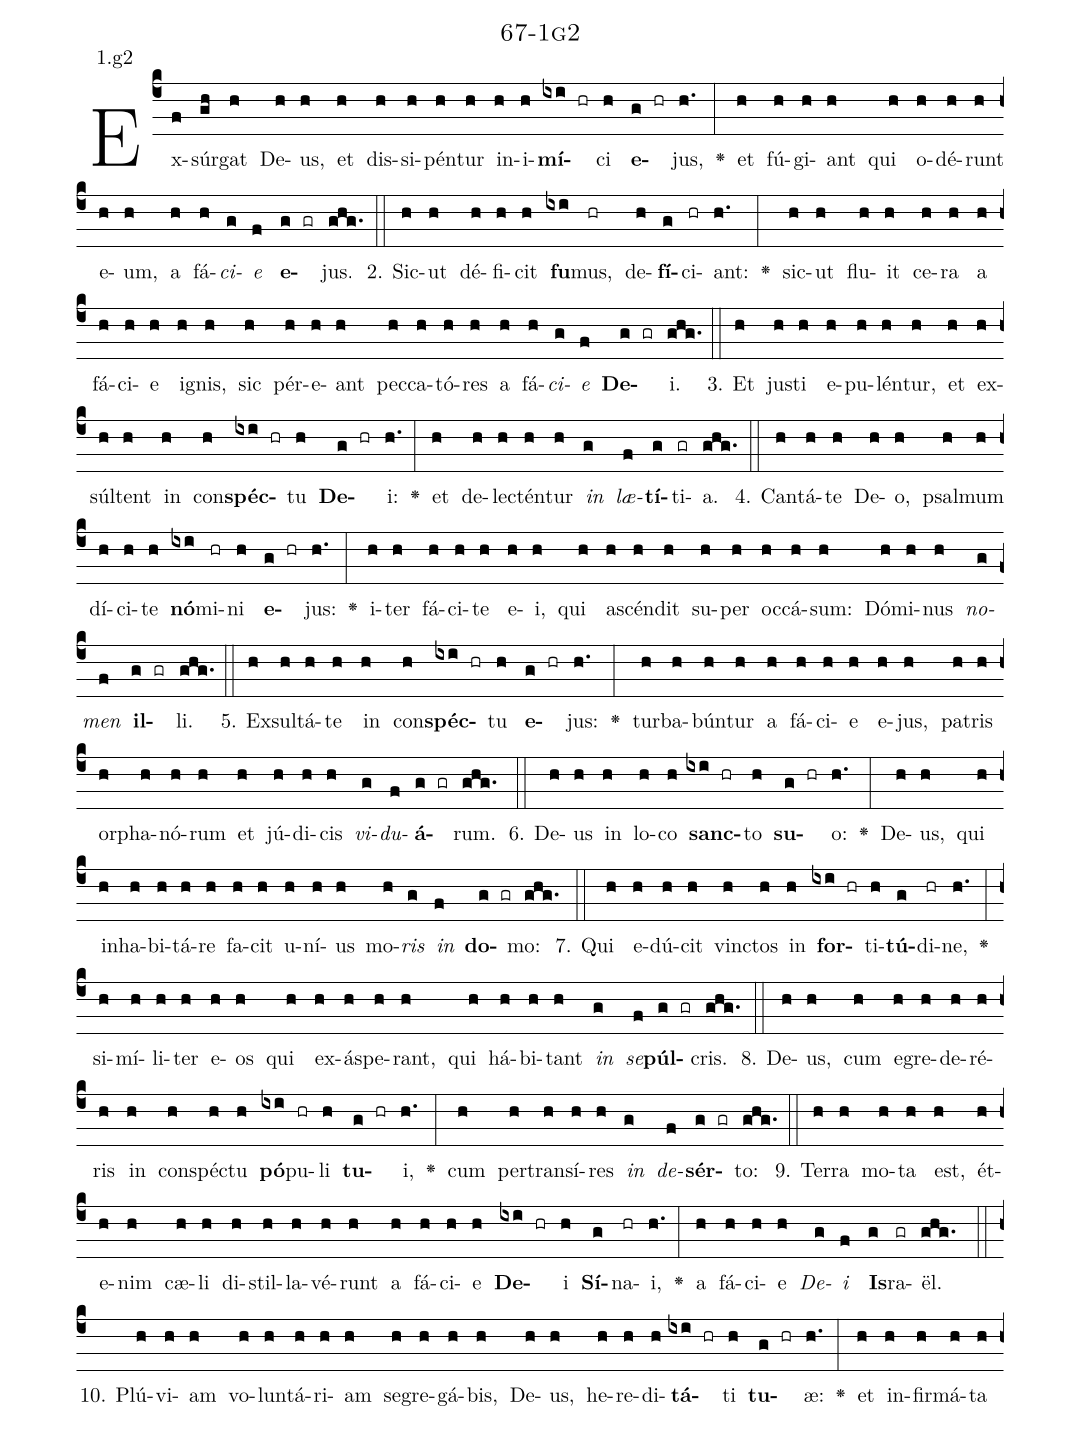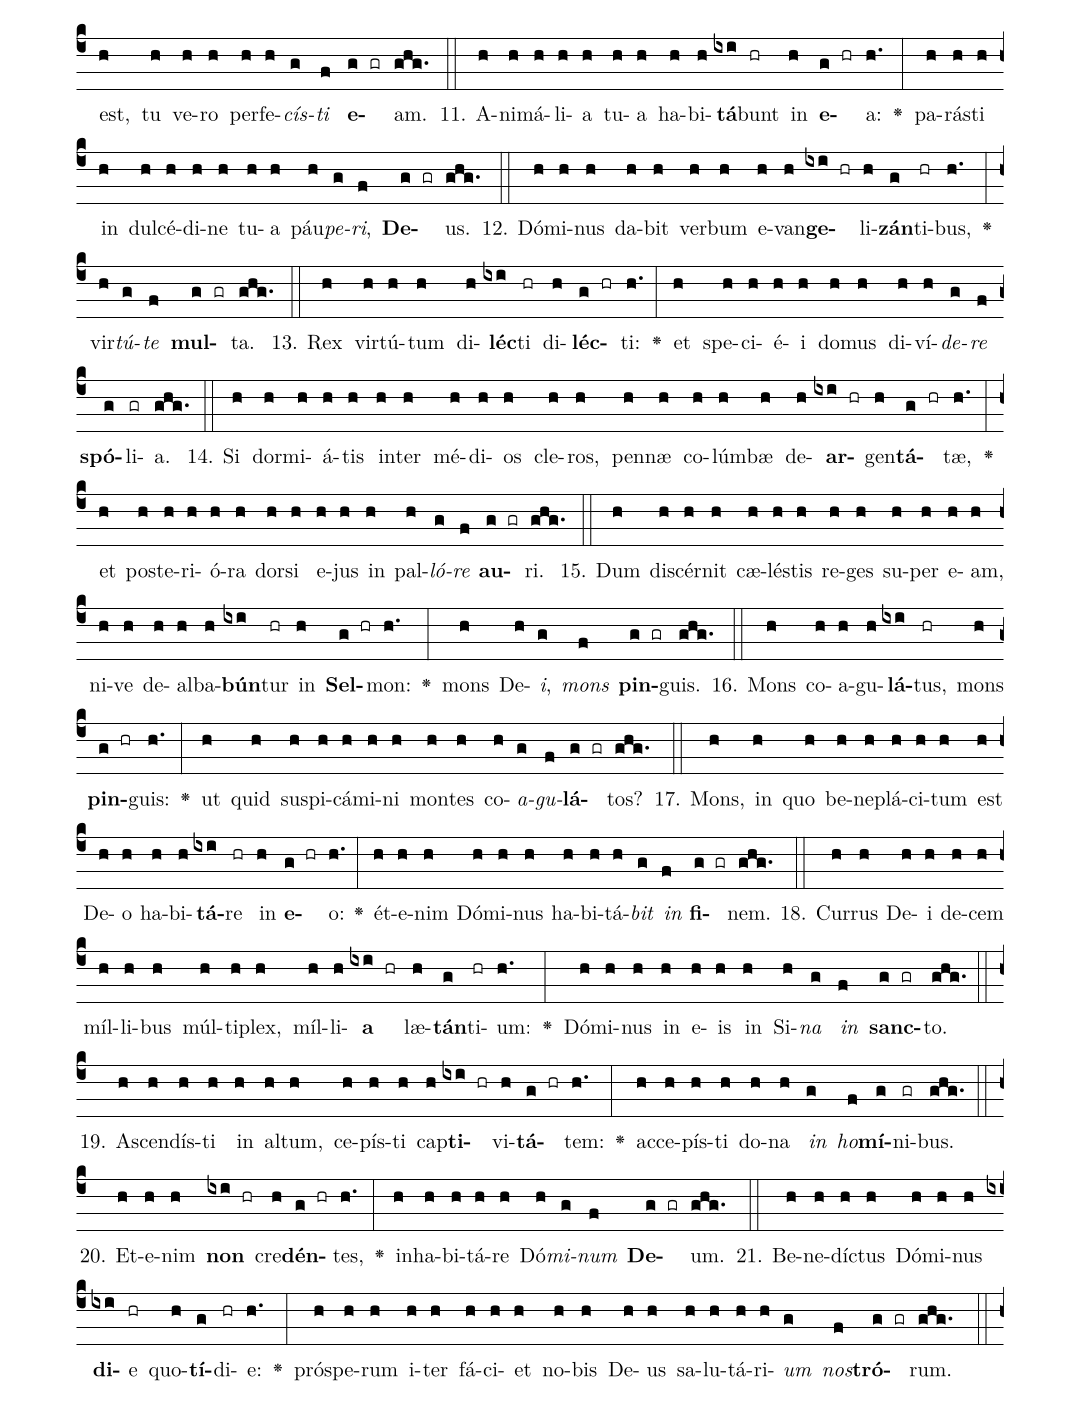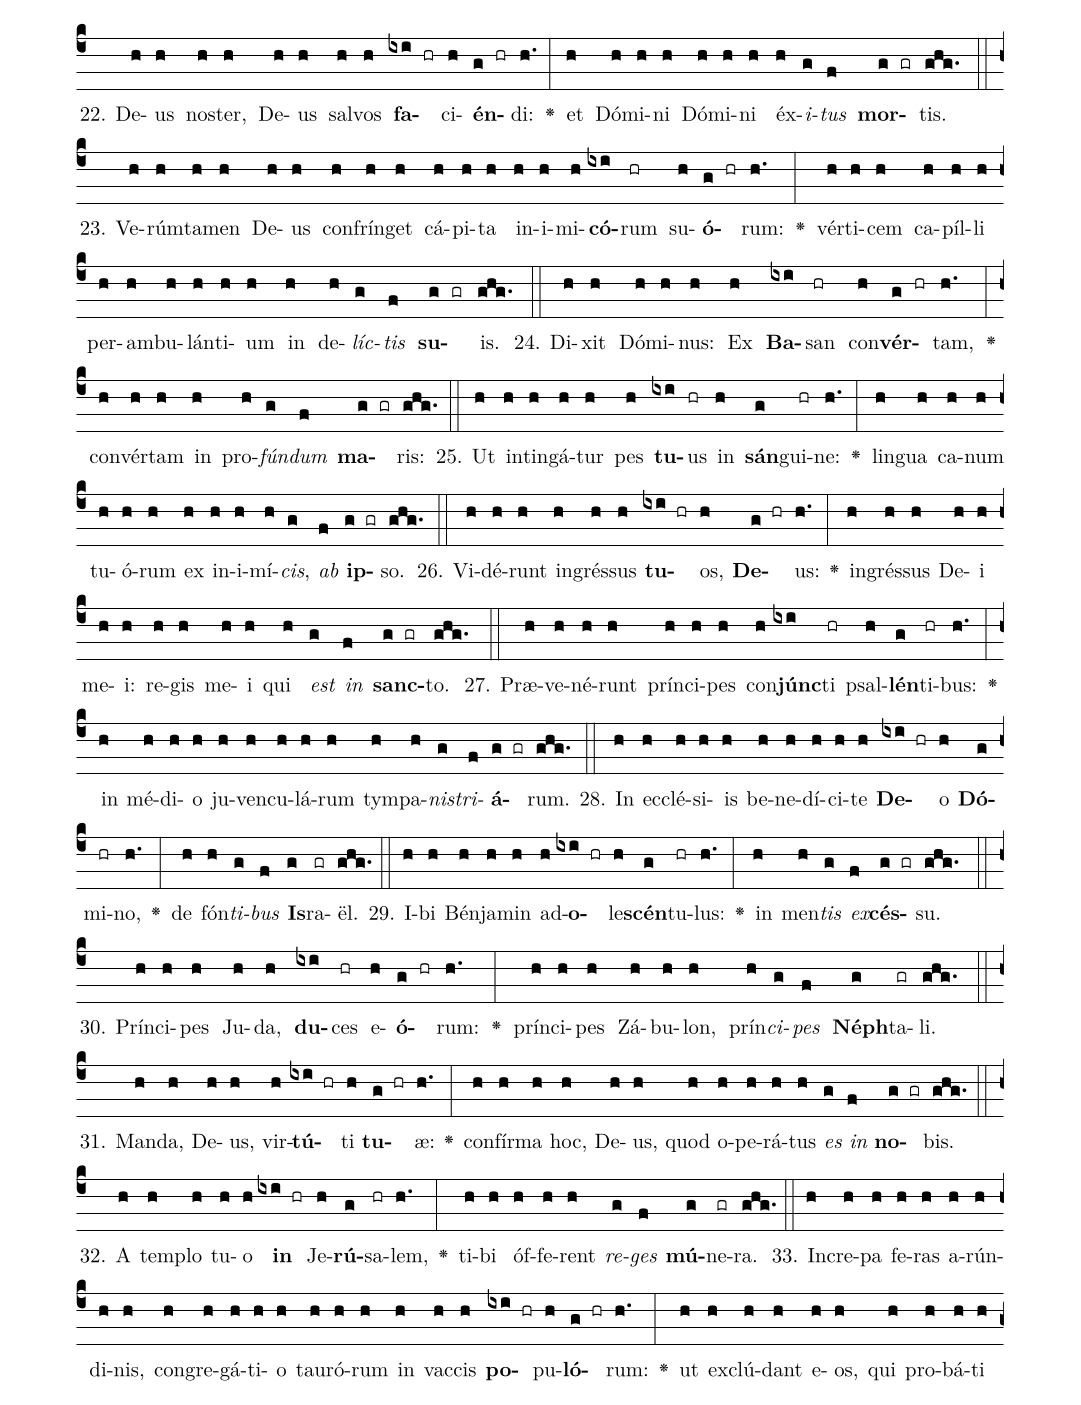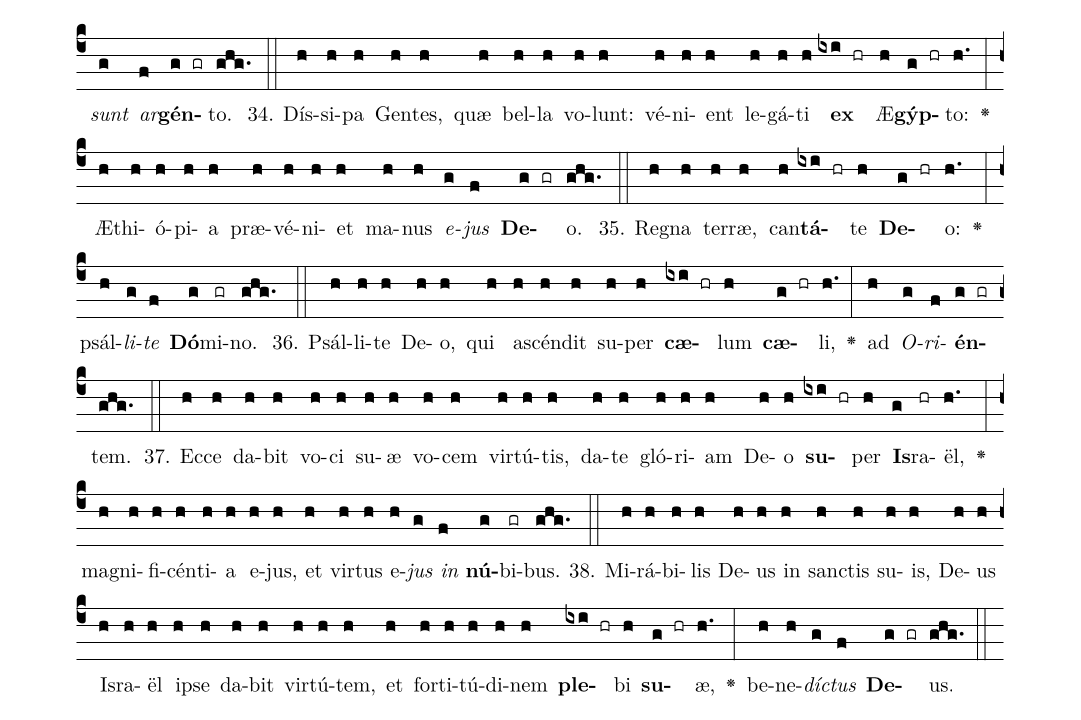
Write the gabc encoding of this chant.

name: 67-1g2;
annotation: 1.g2;
%%
(c4)Ex(f)súr(gh)gat(h) De(h)us,(h) et(h) dis(h)si(h)pén(h)tur(h) in(h)i(h)<b>mí</b>(ixi hr)ci(h) <b>e</b>(g hr)jus,(h.) <v>\greheightstar</v>(:) et(h) fú(h)gi(h)ant(h) qui(h) o(h)dé(h)runt(h) e(h)um,(h) a(h) fá(h)<i>ci</i>(g)<i>e</i>(f) <b>e</b>(g gr)jus.(ghg.) (::)
2. Sic(h)ut(h) dé(h)fi(h)cit(h) <b>fu</b>(ixi)mus,(hr) de(h)<b>fí</b>(g)ci(hr)ant:(h.) <v>\greheightstar</v>(:) sic(h)ut(h) flu(h)it(h) ce(h)ra(h) a(h) fá(h)ci(h)e(h) i(h)gnis,(h) sic(h) pér(h)e(h)ant(h) pec(h)ca(h)tó(h)res(h) a(h) fá(h)<i>ci</i>(g)<i>e</i>(f) <b>De</b>(g gr)i.(ghg.) (::)
3. Et(h) jus(h)ti(h) e(h)pu(h)lén(h)tur,(h) et(h) ex(h)súl(h)tent(h) in(h) con(h)<b>spéc</b>(ixi hr)tu(h) <b>De</b>(g hr)i:(h.) <v>\greheightstar</v>(:) et(h) de(h)lec(h)tén(h)tur(h) <i>in</i>(g) <i>læ</i>(f)<b>tí</b>(g)ti(gr)a.(ghg.) (::)
4. Can(h)tá(h)te(h) De(h)o,(h) psal(h)mum(h) dí(h)ci(h)te(h) <b>nó</b>(ixi)mi(hr)ni(h) <b>e</b>(g hr)jus:(h.) <v>\greheightstar</v>(:) i(h)ter(h) fá(h)ci(h)te(h) e(h)i,(h) qui(h) a(h)scén(h)dit(h) su(h)per(h) oc(h)cá(h)sum:(h) Dó(h)mi(h)nus(h) <i>no</i>(g)<i>men</i>(f) <b>il</b>(g gr)li.(ghg.) (::)
5. Ex(h)sul(h)tá(h)te(h) in(h) con(h)<b>spéc</b>(ixi hr)tu(h) <b>e</b>(g hr)jus:(h.) <v>\greheightstar</v>(:) tur(h)ba(h)bún(h)tur(h) a(h) fá(h)ci(h)e(h) e(h)jus,(h) pa(h)tris(h) or(h)pha(h)nó(h)rum(h) et(h) jú(h)di(h)cis(h) <i>vi</i>(g)<i>du</i>(f)<b>á</b>(g gr)rum.(ghg.) (::)
6. De(h)us(h) in(h) lo(h)co(h) <b>sanc</b>(ixi hr)to(h) <b>su</b>(g hr)o:(h.) <v>\greheightstar</v>(:) De(h)us,(h) qui(h) in(h)ha(h)bi(h)tá(h)re(h) fa(h)cit(h) u(h)ní(h)us(h) mo(h)<i>ris</i>(g) <i>in</i>(f) <b>do</b>(g gr)mo:(ghg.) (::)
7. Qui(h) e(h)dú(h)cit(h) vinc(h)tos(h) in(h) <b>for</b>(ixi hr)ti(h)<b>tú</b>(g)di(hr)ne,(h.) <v>\greheightstar</v>(:) si(h)mí(h)li(h)ter(h) e(h)os(h) qui(h) ex(h)ás(h)pe(h)rant,(h) qui(h) há(h)bi(h)tant(h) <i>in</i>(g) <i>se</i>(f)<b>púl</b>(g gr)cris.(ghg.) (::)
8. De(h)us,(h) cum(h) e(h)gre(h)de(h)ré(h)ris(h) in(h) con(h)spéc(h)tu(h) <b>pó</b>(ixi)pu(hr)li(h) <b>tu</b>(g hr)i,(h.) <v>\greheightstar</v>(:) cum(h) per(h)trans(h)í(h)res(h) <i>in</i>(g) <i>de</i>(f)<b>sér</b>(g gr)to:(ghg.) (::)
9. Ter(h)ra(h) mo(h)ta(h) est,(h) ét(h)e(h)nim(h) cæ(h)li(h) di(h)stil(h)la(h)vé(h)runt(h) a(h) fá(h)ci(h)e(h) <b>De</b>(ixi hr)i(h) <b>Sí</b>(g)na(hr)i,(h.) <v>\greheightstar</v>(:) a(h) fá(h)ci(h)e(h) <i>De</i>(g)<i>i</i>(f) <b>Is</b>(g)ra(gr)ël.(ghg.) (::)
10. Plú(h)vi(h)am(h) vo(h)lun(h)tá(h)ri(h)am(h) se(h)gre(h)gá(h)bis,(h) De(h)us,(h) he(h)re(h)di(h)<b>tá</b>(ixi hr)ti(h) <b>tu</b>(g hr)æ:(h.) <v>\greheightstar</v>(:) et(h) in(h)fir(h)má(h)ta(h) est,(h) tu(h) ve(h)ro(h) per(h)fe(h)<i>cís</i>(g)<i>ti</i>(f) <b>e</b>(g gr)am.(ghg.) (::)
11. A(h)ni(h)má(h)li(h)a(h) tu(h)a(h) ha(h)bi(h)<b>tá</b>(ixi)bunt(hr) in(h) <b>e</b>(g hr)a:(h.) <v>\greheightstar</v>(:) pa(h)rás(h)ti(h) in(h) dul(h)cé(h)di(h)ne(h) tu(h)a(h) páu(h)<i>pe</i>(g)<i>ri</i>,(f) <b>De</b>(g gr)us.(ghg.) (::)
12. Dó(h)mi(h)nus(h) da(h)bit(h) ver(h)bum(h) e(h)van(h)<b>ge</b>(ixi hr)li(h)<b>zán</b>(g)ti(hr)bus,(h.) <v>\greheightstar</v>(:) vir(h)<i>tú</i>(g)<i>te</i>(f) <b>mul</b>(g gr)ta.(ghg.) (::)
13. Rex(h) vir(h)tú(h)tum(h) di(h)<b>léc</b>(ixi)ti(hr) di(h)<b>léc</b>(g hr)ti:(h.) <v>\greheightstar</v>(:) et(h) spe(h)ci(h)é(h)i(h) do(h)mus(h) di(h)ví(h)<i>de</i>(g)<i>re</i>(f) <b>spó</b>(g)li(gr)a.(ghg.) (::)
14. Si(h) dor(h)mi(h)á(h)tis(h) in(h)ter(h) mé(h)di(h)os(h) cle(h)ros,(h) pen(h)næ(h) co(h)lúm(h)bæ(h) de(h)<b>ar</b>(ixi hr)gen(h)<b>tá</b>(g hr)tæ,(h.) <v>\greheightstar</v>(:) et(h) post(h)e(h)ri(h)ó(h)ra(h) dor(h)si(h) e(h)jus(h) in(h) pal(h)<i>ló</i>(g)<i>re</i>(f) <b>au</b>(g gr)ri.(ghg.) (::)
15. Dum(h) di(h)scér(h)nit(h) cæ(h)lés(h)tis(h) re(h)ges(h) su(h)per(h) e(h)am,(h) ni(h)ve(h) de(h)al(h)ba(h)<b>bún</b>(ixi)tur(hr) in(h) <b>Sel</b>(g hr)mon:(h.) <v>\greheightstar</v>(:) mons(h) De(h)<i>i</i>,(g) <i>mons</i>(f) <b>pin</b>(g gr)guis.(ghg.) (::)
16. Mons(h) co(h)a(h)gu(h)<b>lá</b>(ixi)tus,(hr) mons(h) <b>pin</b>(g hr)guis:(h.) <v>\greheightstar</v>(:) ut(h) quid(h) su(h)spi(h)cá(h)mi(h)ni(h) mon(h)tes(h) co(h)<i>a</i>(g)<i>gu</i>(f)<b>lá</b>(g gr)tos?(ghg.) (::)
17. Mons,(h) in(h) quo(h) be(h)ne(h)plá(h)ci(h)tum(h) est(h) De(h)o(h) ha(h)bi(h)<b>tá</b>(ixi)re(hr) in(h) <b>e</b>(g hr)o:(h.) <v>\greheightstar</v>(:) ét(h)e(h)nim(h) Dó(h)mi(h)nus(h) ha(h)bi(h)tá(h)<i>bit</i>(g) <i>in</i>(f) <b>fi</b>(g gr)nem.(ghg.) (::)
18. Cur(h)rus(h) De(h)i(h) de(h)cem(h) míl(h)li(h)bus(h) múl(h)ti(h)plex,(h) míl(h)li(h)<b>a</b>(ixi hr) læ(h)<b>tán</b>(g)ti(hr)um:(h.) <v>\greheightstar</v>(:) Dó(h)mi(h)nus(h) in(h) e(h)is(h) in(h) Si(h)<i>na</i>(g) <i>in</i>(f) <b>sanc</b>(g gr)to.(ghg.) (::)
19. A(h)scen(h)dís(h)ti(h) in(h) al(h)tum,(h) ce(h)pís(h)ti(h) cap(h)<b>ti</b>(ixi hr)vi(h)<b>tá</b>(g hr)tem:(h.) <v>\greheightstar</v>(:) ac(h)ce(h)pís(h)ti(h) do(h)na(h) <i>in</i>(g) <i>ho</i>(f)<b>mí</b>(g)ni(gr)bus.(ghg.) (::)
20. Et(h)e(h)nim(h) <b>non</b>(ixi hr) cre(h)<b>dén</b>(g hr)tes,(h.) <v>\greheightstar</v>(:) in(h)ha(h)bi(h)tá(h)re(h) Dó(h)<i>mi</i>(g)<i>num</i>(f) <b>De</b>(g gr)um.(ghg.) (::)
21. Be(h)ne(h)díc(h)tus(h) Dó(h)mi(h)nus(h) <b>di</b>(ixi)e(hr) quo(h)<b>tí</b>(g)di(hr)e:(h.) <v>\greheightstar</v>(:) pró(h)spe(h)rum(h) i(h)ter(h) fá(h)ci(h)et(h) no(h)bis(h) De(h)us(h) sa(h)lu(h)tá(h)ri(h)<i>um</i>(g) <i>nos</i>(f)<b>tró</b>(g gr)rum.(ghg.) (::)
22. De(h)us(h) nos(h)ter,(h) De(h)us(h) sal(h)vos(h) <b>fa</b>(ixi hr)ci(h)<b>én</b>(g hr)di:(h.) <v>\greheightstar</v>(:) et(h) Dó(h)mi(h)ni(h) Dó(h)mi(h)ni(h) éx(h)<i>i</i>(g)<i>tus</i>(f) <b>mor</b>(g gr)tis.(ghg.) (::)
23. Ve(h)rúm(h)ta(h)men(h) De(h)us(h) con(h)frín(h)get(h) cá(h)pi(h)ta(h) in(h)i(h)mi(h)<b>có</b>(ixi)rum(hr) su(h)<b>ó</b>(g hr)rum:(h.) <v>\greheightstar</v>(:) vér(h)ti(h)cem(h) ca(h)píl(h)li(h) per(h)am(h)bu(h)lán(h)ti(h)um(h) in(h) de(h)<i>líc</i>(g)<i>tis</i>(f) <b>su</b>(g gr)is.(ghg.) (::)
24. Di(h)xit(h) Dó(h)mi(h)nus:(h) Ex(h) <b>Ba</b>(ixi)san(hr) con(h)<b>vér</b>(g hr)tam,(h.) <v>\greheightstar</v>(:) con(h)vér(h)tam(h) in(h) pro(h)<i>fún</i>(g)<i>dum</i>(f) <b>ma</b>(g gr)ris:(ghg.) (::)
25. Ut(h) in(h)tin(h)gá(h)tur(h) pes(h) <b>tu</b>(ixi)us(hr) in(h) <b>sán</b>(g)gui(hr)ne:(h.) <v>\greheightstar</v>(:) lin(h)gua(h) ca(h)num(h) tu(h)ó(h)rum(h) ex(h) in(h)i(h)mí(h)<i>cis</i>,(g) <i>ab</i>(f) <b>ip</b>(g gr)so.(ghg.) (::)
26. Vi(h)dé(h)runt(h) in(h)grés(h)sus(h) <b>tu</b>(ixi hr)os,(h) <b>De</b>(g hr)us:(h.) <v>\greheightstar</v>(:) in(h)grés(h)sus(h) De(h)i(h) me(h)i:(h) re(h)gis(h) me(h)i(h) qui(h) <i>est</i>(g) <i>in</i>(f) <b>sanc</b>(g gr)to.(ghg.) (::)
27. Præ(h)ve(h)né(h)runt(h) prín(h)ci(h)pes(h) con(h)<b>júnc</b>(ixi)ti(hr) psal(h)<b>lén</b>(g)ti(hr)bus:(h.) <v>\greheightstar</v>(:) in(h) mé(h)di(h)o(h) ju(h)ven(h)cu(h)lá(h)rum(h) tym(h)pa(h)<i>nis</i>(g)<i>tri</i>(f)<b>á</b>(g gr)rum.(ghg.) (::)
28. In(h) ec(h)clé(h)si(h)is(h) be(h)ne(h)dí(h)ci(h)te(h) <b>De</b>(ixi hr)o(h) <b>Dó</b>(g)mi(hr)no,(h.) <v>\greheightstar</v>(:) de(h) fón(h)<i>ti</i>(g)<i>bus</i>(f) <b>Is</b>(g)ra(gr)ël.(ghg.) (::)
29. I(h)bi(h) Bén(h)ja(h)min(h) ad(h)<b>o</b>(ixi hr)le(h)<b>scén</b>(g)tu(hr)lus:(h.) <v>\greheightstar</v>(:) in(h) men(h)<i>tis</i>(g) <i>ex</i>(f)<b>cés</b>(g gr)su.(ghg.) (::)
30. Prín(h)ci(h)pes(h) Ju(h)da,(h) <b>du</b>(ixi)ces(hr) e(h)<b>ó</b>(g hr)rum:(h.) <v>\greheightstar</v>(:) prín(h)ci(h)pes(h) Zá(h)bu(h)lon,(h) prín(h)<i>ci</i>(g)<i>pes</i>(f) <b>Néph</b>(g)ta(gr)li.(ghg.) (::)
31. Man(h)da,(h) De(h)us,(h) vir(h)<b>tú</b>(ixi hr)ti(h) <b>tu</b>(g hr)æ:(h.) <v>\greheightstar</v>(:) con(h)fír(h)ma(h) hoc,(h) De(h)us,(h) quod(h) o(h)pe(h)rá(h)tus(h) <i>es</i>(g) <i>in</i>(f) <b>no</b>(g gr)bis.(ghg.) (::)
32. A(h) tem(h)plo(h) tu(h)o(h) <b>in</b>(ixi hr) Je(h)<b>rú</b>(g)sa(hr)lem,(h.) <v>\greheightstar</v>(:) ti(h)bi(h) óf(h)fe(h)rent(h) <i>re</i>(g)<i>ges</i>(f) <b>mú</b>(g)ne(gr)ra.(ghg.) (::)
33. In(h)cre(h)pa(h) fe(h)ras(h) a(h)rún(h)di(h)nis,(h) con(h)gre(h)gá(h)ti(h)o(h) tau(h)ró(h)rum(h) in(h) vac(h)cis(h) <b>po</b>(ixi hr)pu(h)<b>ló</b>(g hr)rum:(h.) <v>\greheightstar</v>(:) ut(h) ex(h)clú(h)dant(h) e(h)os,(h) qui(h) pro(h)bá(h)ti(h) <i>sunt</i>(g) <i>ar</i>(f)<b>gén</b>(g gr)to.(ghg.) (::)
34. Dís(h)si(h)pa(h) Gen(h)tes,(h) quæ(h) bel(h)la(h) vo(h)lunt:(h) vé(h)ni(h)ent(h) le(h)gá(h)ti(h) <b>ex</b>(ixi hr) Æ(h)<b>gýp</b>(g hr)to:(h.) <v>\greheightstar</v>(:) Æ(h)thi(h)ó(h)pi(h)a(h) præ(h)vé(h)ni(h)et(h) ma(h)nus(h) <i>e</i>(g)<i>jus</i>(f) <b>De</b>(g gr)o.(ghg.) (::)
35. Re(h)gna(h) ter(h)ræ,(h) can(h)<b>tá</b>(ixi hr)te(h) <b>De</b>(g hr)o:(h.) <v>\greheightstar</v>(:) psál(h)<i>li</i>(g)<i>te</i>(f) <b>Dó</b>(g)mi(gr)no.(ghg.) (::)
36. Psál(h)li(h)te(h) De(h)o,(h) qui(h) a(h)scén(h)dit(h) su(h)per(h) <b>cæ</b>(ixi hr)lum(h) <b>cæ</b>(g hr)li,(h.) <v>\greheightstar</v>(:) ad(h) <i>O</i>(g)<i>ri</i>(f)<b>én</b>(g gr)tem.(ghg.) (::)
37. Ec(h)ce(h) da(h)bit(h) vo(h)ci(h) su(h)æ(h) vo(h)cem(h) vir(h)tú(h)tis,(h) da(h)te(h) gló(h)ri(h)am(h) De(h)o(h) <b>su</b>(ixi hr)per(h) <b>Is</b>(g)ra(hr)ël,(h.) <v>\greheightstar</v>(:) ma(h)gni(h)fi(h)cén(h)ti(h)a(h) e(h)jus,(h) et(h) vir(h)tus(h) e(h)<i>jus</i>(g) <i>in</i>(f) <b>nú</b>(g)bi(gr)bus.(ghg.) (::)
38. Mi(h)rá(h)bi(h)lis(h) De(h)us(h) in(h) sanc(h)tis(h) su(h)is,(h) De(h)us(h) Is(h)ra(h)ël(h) ip(h)se(h) da(h)bit(h) vir(h)tú(h)tem,(h) et(h) for(h)ti(h)tú(h)di(h)nem(h) <b>ple</b>(ixi hr)bi(h) <b>su</b>(g hr)æ,(h.) <v>\greheightstar</v>(:) be(h)ne(h)<i>díc</i>(g)<i>tus</i>(f) <b>De</b>(g gr)us.(ghg.) (::)
